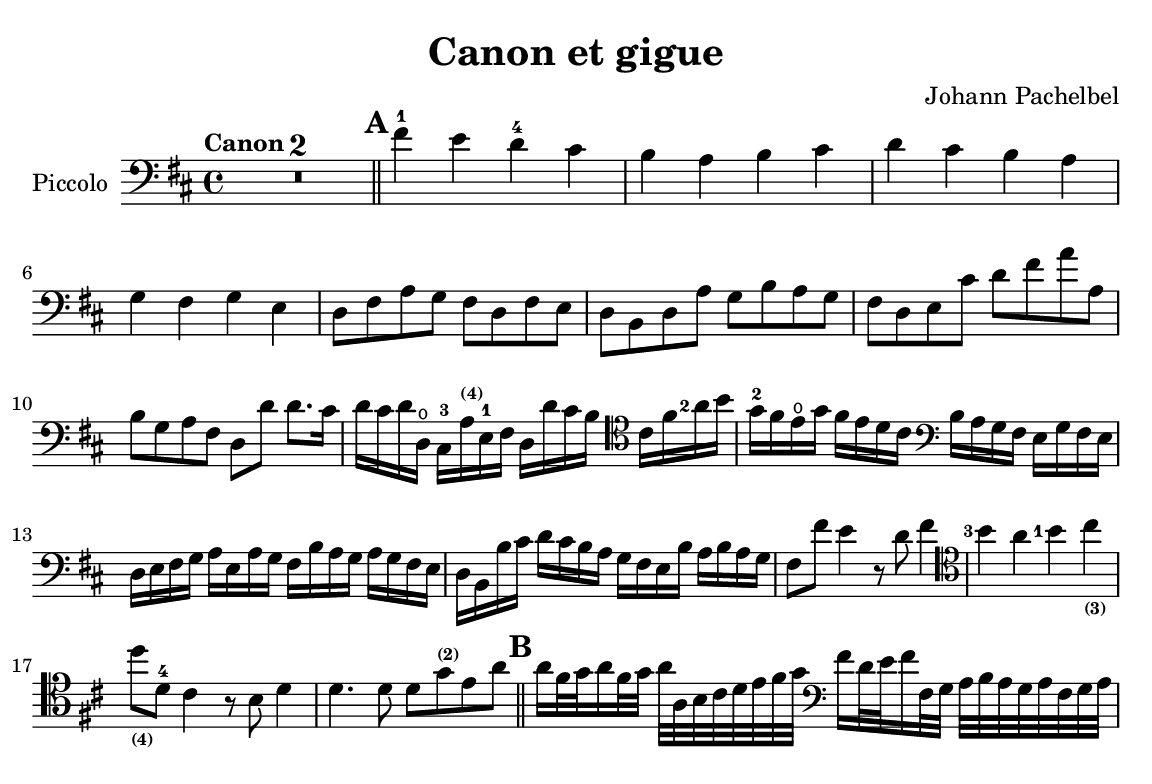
#(set-global-staff-size 21)

\version "2.18.2"

\header {
  title    = "Canon et gigue"
  composer = "Johann Pachelbel"
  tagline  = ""
}

\language "italiano"

% iPad Pro 12.9

\paper {
  paper-width  = 195\mm
  paper-height = 260\mm
%  indent = #0
%  page-count = #2
  line-width = #184
%  ragged-last = ##t
  ragged-last-bottom = ##t
  ragged-bottom = ##f
}

allongerUne = \markup {
  \center-column {
    \combine
    \draw-line #'(-2 . 0)
    \arrow-head #X #RIGHT ##f
  }
}

retenir = \markup {
  \center-column {
    \concat {
      \arrow-head #X #LEFT ##f
      \hspace #-1
      \draw-line #'(-4 . 0)
    }
  }
}

\score {
  \new Staff
  \with {instrumentName = #"Piccolo "}
  {
    \override Hairpin.to-barline = ##f
    \tempo "Canon"
    \time 4/4
    \key re \major
    \clef "bass"
    \set fingeringOrientations = #'(left)

    \compressFullBarRests
    R1*2
    \bar "||"
    \mark \default
    fad'4-1 mi'4 re'4-4 dod'4                                            % 3
    si4 la4 si4 dod'4                                                    % 4
    re'4 dod'4 si4 la4                                                   % 5
    sol4 fad4 sol4 mi4                                                   % 6
    re8 fad8 la8 sol8 fad8 re8 fad8 mi8                                  % 7
    re8 si,8 re8 la8 sol8 si8 la8 sol8                                   % 8
    fad8 re8 mi8 dod'8 re'8 fad'8 la'8 la8                               % 9
    si8 sol8 la8 fad8 re8 re'8 re'8. dod'16                              % 10
    re'16 dod'16 re'16 re16\open dod16-3 la16^\markup{\bold\teeny (4)}
    mi16-1 fad16 re16 re'16 dod'16 si16
    \clef "tenor"
    dod'16 fad'16 <la'-2>16 si'16                                        % 11
    sol'16-2 fad'16 mi'16\open sol'16 fad'16 mi'16 re'16 dod'16
    \clef "bass"
    si16 la16 sol16 fad16 mi16 sol16 fad16 mi16                          % 12
    re16 mi16 fad16 sol16 la16 mi16 la16 sol16
    fad16 si16 la16 sol16 la16 sol16 fad16 mi16                          % 13
    re16 si,16 si16 dod'16 re'16 dod'16 si16 la16
    sol16 fad16 mi16 si16 la16 si16 la16 sol16                           % 14
    fad8 fad'8 mi'4 r8 re'8 fad'4                                        % 15
    \clef "tenor"
    <si'-3>4 la'4 <si'-1>4 dod''4_\markup{\bold\teeny (3)}               % 16
    re''8_\markup{\bold\teeny (4)} re'8-4 dod'4 r8 si8 re'4              % 17
    re'4. re'8 re'8 sol'8^\markup{\bold\teeny (2)} mi'8 la'8             % 18
    \bar "||"
    \mark \default
    la'16 fad'32 sol'32 la'16 fad'32 sol'32 la'32
    la32 si32 dod'32 re'32 mi'32 fad'32 sol'32                           % 19
    \clef "bass"
    fad'16 re'32 mi'32 fad'16 fad32 sol32
    la32 si32 la32 sol32 la32 fad32 sol32 la32                           % 20
  }
}
